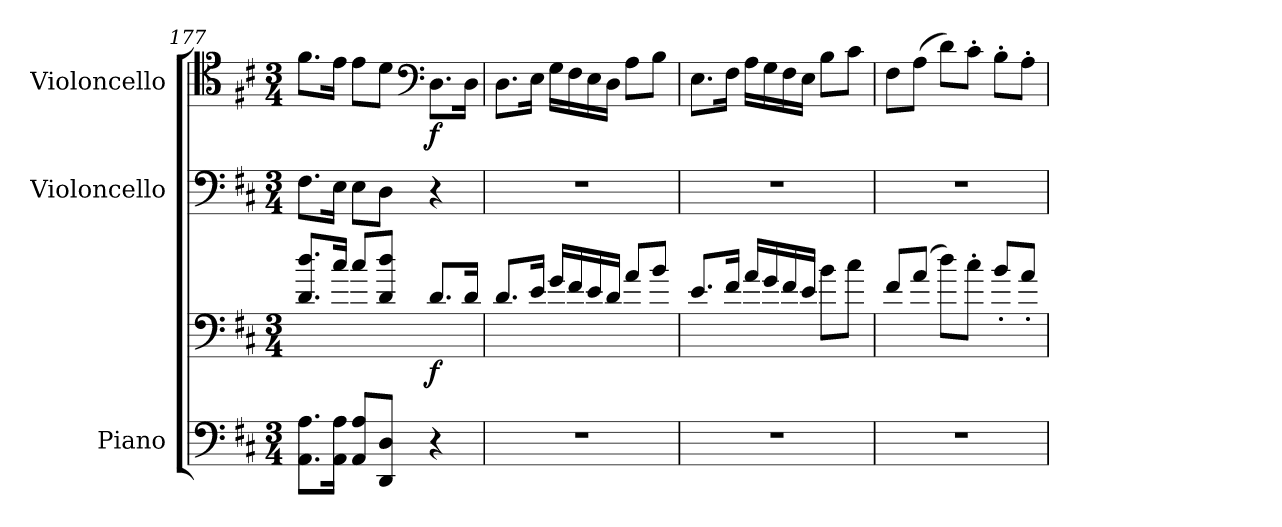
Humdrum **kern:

**kern	**kern	**dynam	**kern	**kern	**dynam
*part3	*part3	*part3	*part2	*part1	*part1
*staff4	*staff3	*staff3/4	*staff2	*staff1	*staff1
*I"Piano	*	*	*I"Violoncello	*I"Violoncello	*
*I'Pno.	*	*	*I'Vc.	*I'Vc.	*
!!LO:LB:g=z
*clefF4	*clefF4	*	*clefF4	*clefC4	*
*k[f#c#]	*k[f#c#]	*	*k[f#c#]	*k[f#c#]	*
*M3/4	*M3/4	*	*M3/4	*M3/4	*
=177	=177	=177	=177	=177	=177
8.AA\ 8.A\L	8.d/ 8.dd/L	.	8.F#\L	8.f#\L	.
16AA\ 16A\Jk	16cc#/Jk	.	16E\Jk	16e\Jk	.
8AA/ 8A/L	8cc#/L	.	8E\L	8e\L	.
8DD/ 8D/J	8d/ 8dd/J	.	8D\J	8d\J	.
*	*	*	*	*clefF4	*
!	!	!LO:DY:b	!	!	!LO:DY:b
4r	8.d/L	f	4r	8.D\L	f
.	16d/Jk	.	.	16D\Jk	.
=178	=178	=178	=178	=178	=178
2.r	8.d/L	.	2.r	8.D\L	.
.	16e/Jk	.	.	16E\Jk	.
.	16g/LL	.	.	16G\LL	.
.	16f#/	.	.	16F#\	.
.	16e/	.	.	16E\	.
.	16d/JJ	.	.	16D\JJ	.
.	8a/L	.	.	8A\L	.
.	8b/J	.	.	8B\J	.
=179	=179	=179	=179	=179	=179
2.r	8.e/L	.	2.r	8.E\L	.
.	16f#/Jk	.	.	16F#\Jk	.
.	16a/LL	.	.	16A\LL	.
.	16g/	.	.	16G\	.
.	16f#/	.	.	16F#\	.
.	16e/JJ	.	.	16E\JJ	.
.	8b\L	.	.	8B\L	.
.	8cc#\J	.	.	8c#\J	.
=180	=180	=180	=180	=180	=180
2.r	8f#/L	.	2.r	8F#\L	.
.	(>8a/J	.	.	(>8A\J	.
.	8dd\L)	.	.	8d\L)	.
.	8cc#'\J	.	.	8c#'\J	.
.	8b'/L	.	.	8B'\L	.
.	8a'/J	.	.	8A'\J	.
=	=	=	=	=	=
*-	*-	*-	*-	*-	*-
